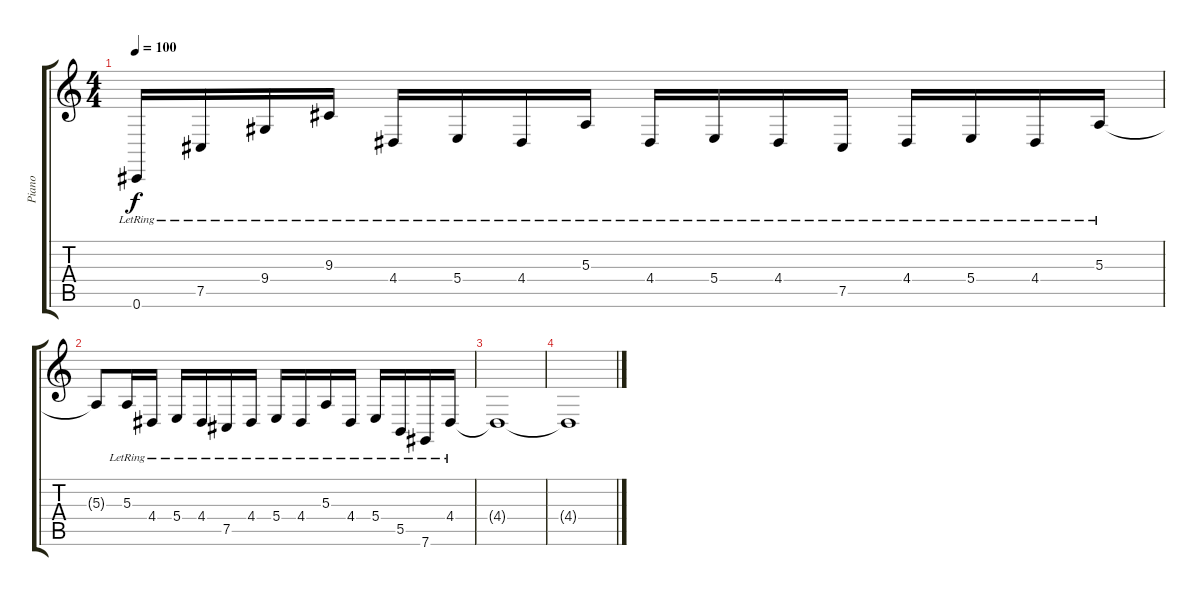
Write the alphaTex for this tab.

\track ("Piano" "Piano") {instrument electricgrandpiano}
\staff {score tabs}
\tuning (Db4 Ab3 E3 B2 Gb2 Db2) {hide}
\ts (4 4)
\tempo 100
\clef g2
\ks c
0.6{lr}.16{dy f} 7.5{lr}.16 9.4{lr}.16 9.3{lr}.16 4.4{lr}.16 5.4{lr}.16 4.4{lr}.16 5.3{lr}.16 4.4{lr}.16 5.4{lr}.16 4.4{lr}.16 7.5{lr}.16 4.4{lr}.16 5.4{lr}.16 4.4{lr}.16 5.3{lr}.16 |
5.3{t}.8 5.3{lr}.16 4.4{lr}.16 5.4{lr}.16 4.4{lr}.16 7.5{lr}.16 4.4{lr}.16 5.4{lr}.16 4.4{lr}.16 5.3{lr}.16 4.4{lr}.16 5.4{lr}.16 5.5{lr}.16 7.6{lr}.16 4.4{lr}.16 |
4.4{t}.1 |
4.4{t}.1
